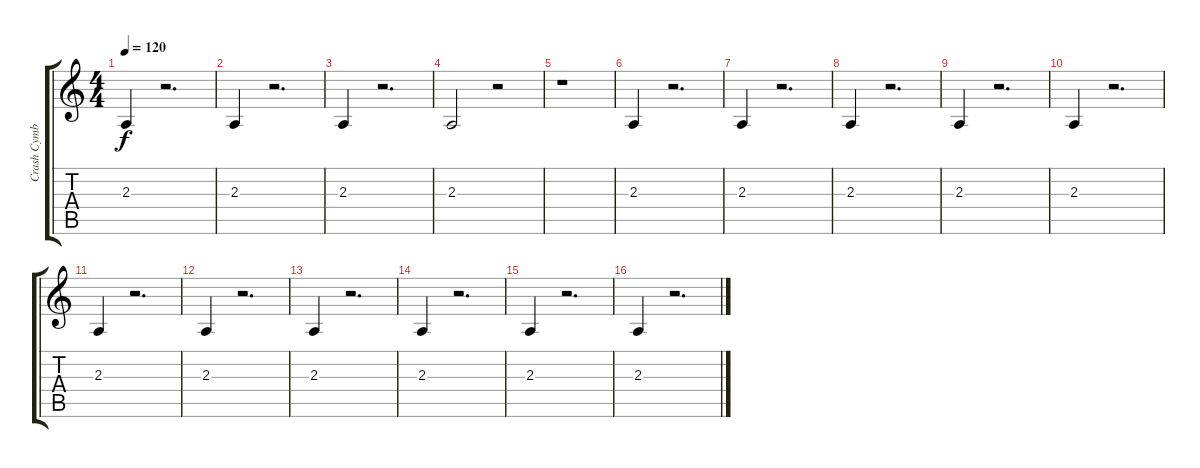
\track ("Crash Cymbal" "Crash Cymb") {instrument acousticgrandpiano}
\staff {score tabs}
\tuning (E4 B3 G3 D3 A2 E2) {hide}
\ts (4 4)
\tempo 120
\clef g2
\ks c
2.3.4{dy f} r.2{d} |
2.3.4 r.2{d} |
2.3.4 r.2{d} |
2.3.2 r.2 |
r.1 |
2.3.4 r.2{d} |
2.3.4 r.2{d} |
2.3.4 r.2{d} |
2.3.4 r.2{d} |
2.3.4 r.2{d} |
2.3.4 r.2{d} |
2.3.4 r.2{d} |
2.3.4 r.2{d} |
2.3.4 r.2{d} |
2.3.4 r.2{d} |
2.3.4 r.2{d}
